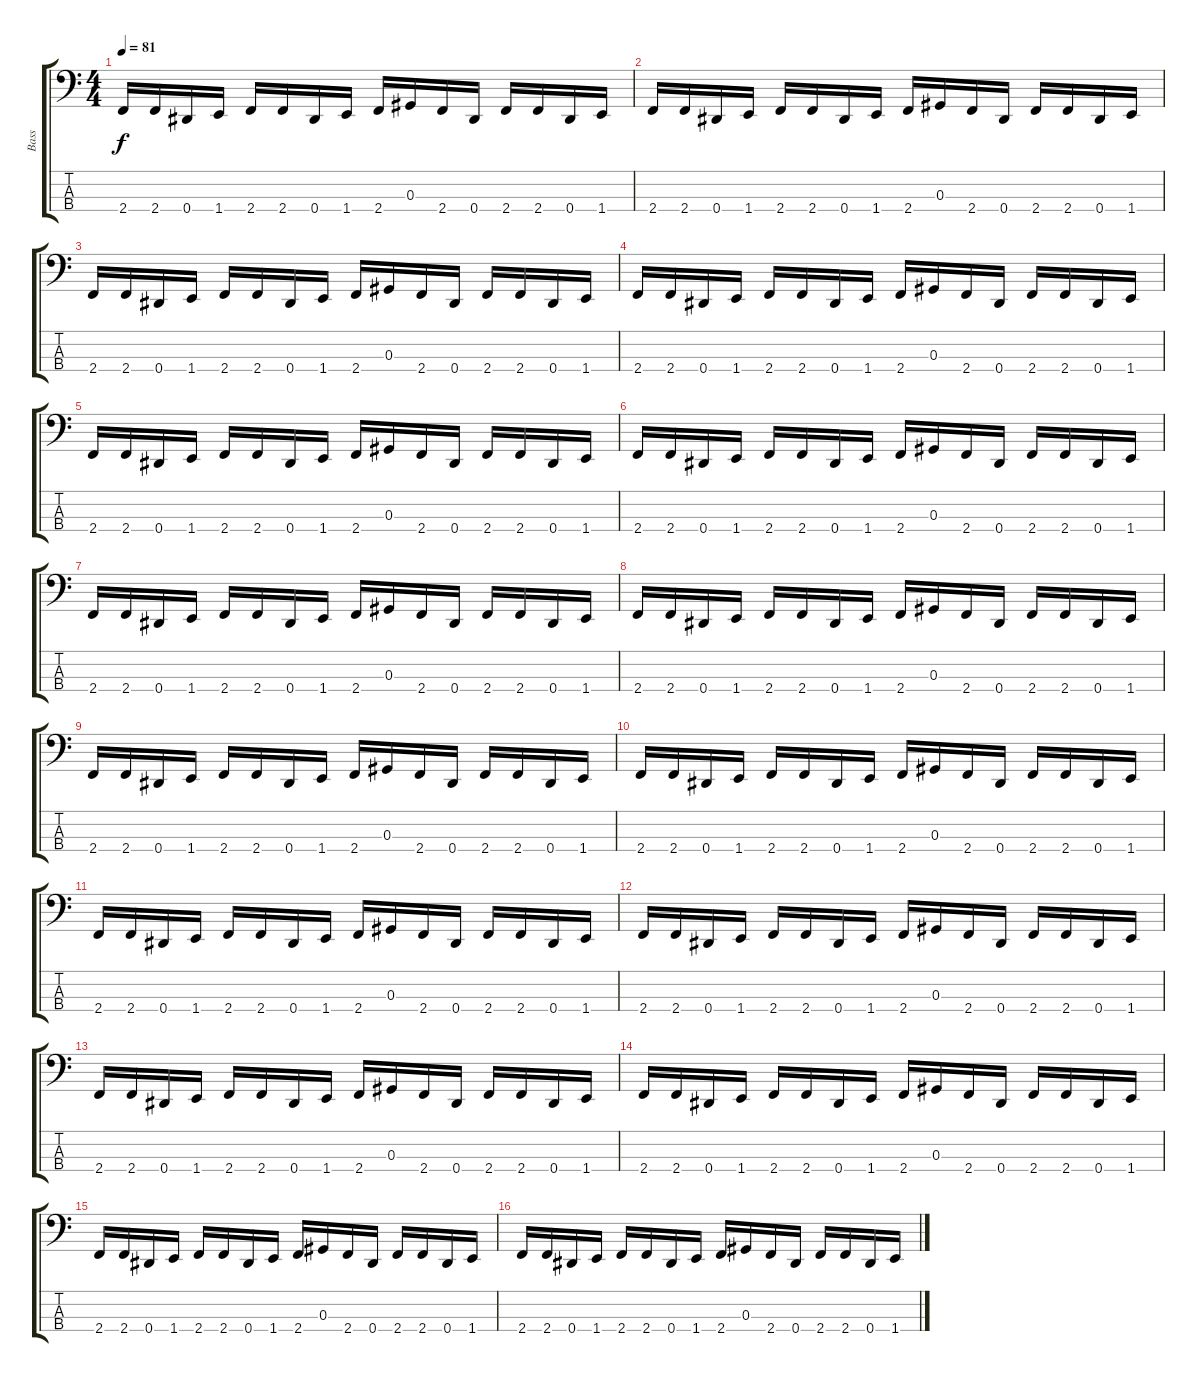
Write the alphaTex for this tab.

\track ("Bass" "Bass") {instrument electricbassfinger}
\staff {score tabs}
\tuning (Gb2 Db2 Ab1 Eb1) {hide}
\ts (4 4)
\tempo 81
\clef f4
\ks c
2.4.16{dy f} 2.4.16 0.4.16 1.4.16 2.4.16 2.4.16 0.4.16 1.4.16 2.4.16 0.3.16 2.4.16 0.4.16 2.4.16 2.4.16 0.4.16 1.4.16 |
2.4.16 2.4.16 0.4.16 1.4.16 2.4.16 2.4.16 0.4.16 1.4.16 2.4.16 0.3.16 2.4.16 0.4.16 2.4.16 2.4.16 0.4.16 1.4.16 |
2.4.16 2.4.16 0.4.16 1.4.16 2.4.16 2.4.16 0.4.16 1.4.16 2.4.16 0.3.16 2.4.16 0.4.16 2.4.16 2.4.16 0.4.16 1.4.16 |
2.4.16 2.4.16 0.4.16 1.4.16 2.4.16 2.4.16 0.4.16 1.4.16 2.4.16 0.3.16 2.4.16 0.4.16 2.4.16 2.4.16 0.4.16 1.4.16 |
2.4.16 2.4.16 0.4.16 1.4.16 2.4.16 2.4.16 0.4.16 1.4.16 2.4.16 0.3.16 2.4.16 0.4.16 2.4.16 2.4.16 0.4.16 1.4.16 |
2.4.16 2.4.16 0.4.16 1.4.16 2.4.16 2.4.16 0.4.16 1.4.16 2.4.16 0.3.16 2.4.16 0.4.16 2.4.16 2.4.16 0.4.16 1.4.16 |
2.4.16 2.4.16 0.4.16 1.4.16 2.4.16 2.4.16 0.4.16 1.4.16 2.4.16 0.3.16 2.4.16 0.4.16 2.4.16 2.4.16 0.4.16 1.4.16 |
2.4.16 2.4.16 0.4.16 1.4.16 2.4.16 2.4.16 0.4.16 1.4.16 2.4.16 0.3.16 2.4.16 0.4.16 2.4.16 2.4.16 0.4.16 1.4.16 |
2.4.16 2.4.16 0.4.16 1.4.16 2.4.16 2.4.16 0.4.16 1.4.16 2.4.16 0.3.16 2.4.16 0.4.16 2.4.16 2.4.16 0.4.16 1.4.16 |
2.4.16 2.4.16 0.4.16 1.4.16 2.4.16 2.4.16 0.4.16 1.4.16 2.4.16 0.3.16 2.4.16 0.4.16 2.4.16 2.4.16 0.4.16 1.4.16 |
2.4.16 2.4.16 0.4.16 1.4.16 2.4.16 2.4.16 0.4.16 1.4.16 2.4.16 0.3.16 2.4.16 0.4.16 2.4.16 2.4.16 0.4.16 1.4.16 |
2.4.16 2.4.16 0.4.16 1.4.16 2.4.16 2.4.16 0.4.16 1.4.16 2.4.16 0.3.16 2.4.16 0.4.16 2.4.16 2.4.16 0.4.16 1.4.16 |
2.4.16 2.4.16 0.4.16 1.4.16 2.4.16 2.4.16 0.4.16 1.4.16 2.4.16 0.3.16 2.4.16 0.4.16 2.4.16 2.4.16 0.4.16 1.4.16 |
2.4.16 2.4.16 0.4.16 1.4.16 2.4.16 2.4.16 0.4.16 1.4.16 2.4.16 0.3.16 2.4.16 0.4.16 2.4.16 2.4.16 0.4.16 1.4.16 |
2.4.16 2.4.16 0.4.16 1.4.16 2.4.16 2.4.16 0.4.16 1.4.16 2.4.16 0.3.16 2.4.16 0.4.16 2.4.16 2.4.16 0.4.16 1.4.16 |
2.4.16 2.4.16 0.4.16 1.4.16 2.4.16 2.4.16 0.4.16 1.4.16 2.4.16 0.3.16 2.4.16 0.4.16 2.4.16 2.4.16 0.4.16 1.4.16
